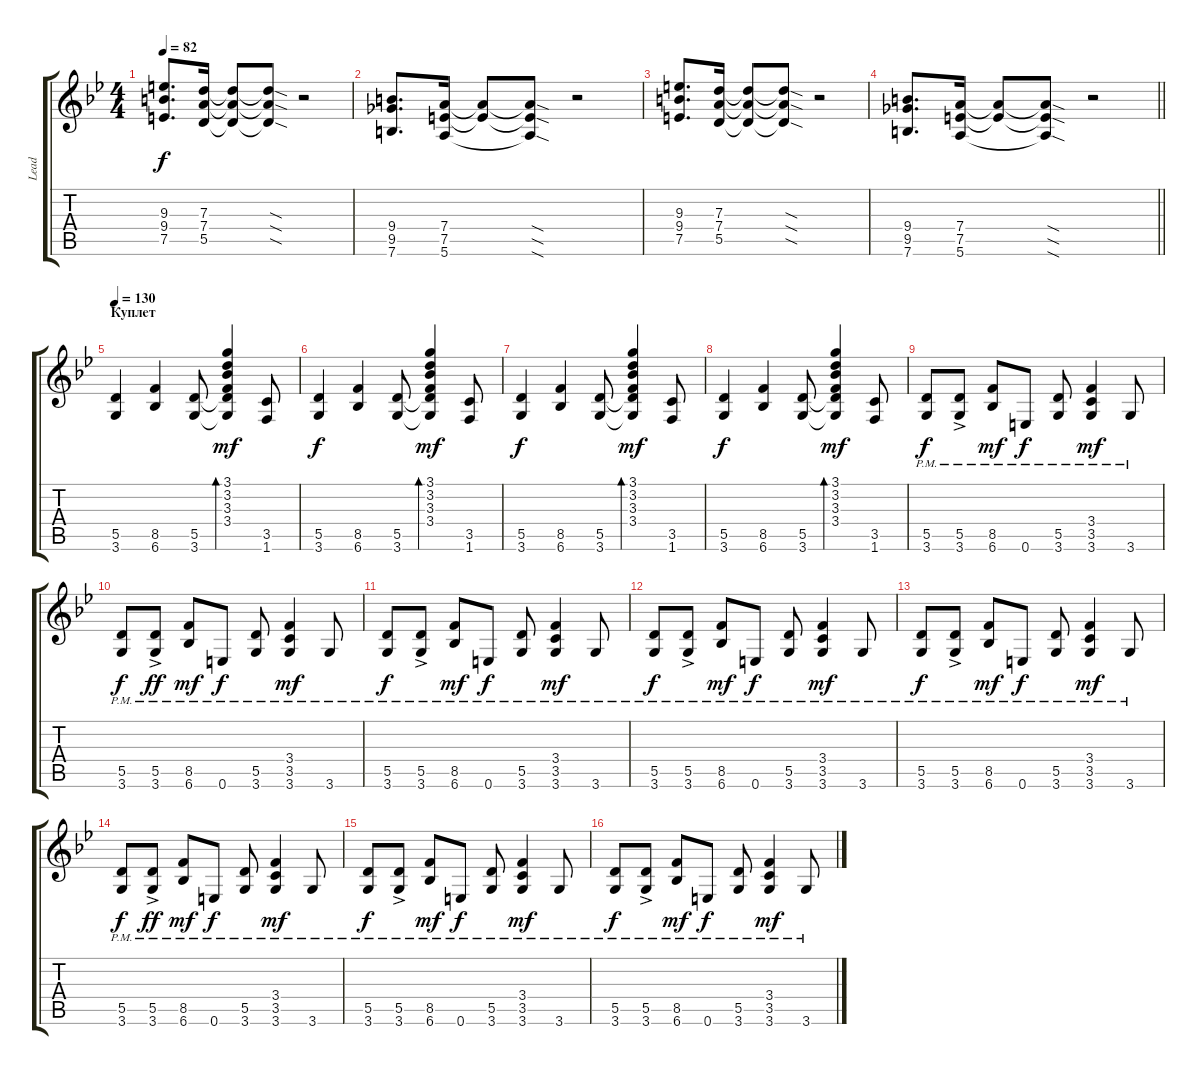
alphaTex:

\track ("Lead" "Lead") {instrument overdrivenguitar}
\staff {score tabs}
\tuning (E4 B3 G3 D3 A2 E2) {hide}
\ts (4 4)
\tempo 82
\clef g2
\ks gminor
(9.3 9.4 7.5).8{d dy f} (7.3 7.4 5.5).16 (7.3{t} 7.4{t} 5.5{t}).8 (7.3{sod t} 7.4{sod t} 5.5{sod t}).8 r.2 |
(9.4 9.5 7.6).8{d} (7.4 7.5 5.6).16 (7.4{t} 7.5{t}).8 (7.4{sod t} 7.5{sod t} 5.6{sod t}).8 r.2 |
(9.3 9.4 7.5).8{d} (7.3 7.4 5.5).16 (7.3{t} 7.4{t} 5.5{t}).8 (7.3{sod t} 7.4{sod t} 5.5{sod t}).8 r.2 |
\barLineRight lightlight
(9.4 9.5 7.6).8{d} (7.4 7.5 5.6).16 (7.4{t} 7.5{t}).8 (7.4{sod t} 7.5{sod t} 5.6{sod t}).8 r.2 |
\section ("" "Куплет")
\tempo 130
(5.5 3.6).4 (8.5 6.6).4 (5.5 3.6).8 (3.1 3.2 3.3 3.4 5.5{t} 3.6{t}).4{bd 60 dy mf} (3.5 1.6).8 |
(5.5 3.6).4{dy f} (8.5 6.6).4 (5.5 3.6).8 (3.1 3.2 3.3 3.4 5.5{t} 3.6{t}).4{bd 60 dy mf} (3.5 1.6).8 |
(5.5 3.6).4{dy f} (8.5 6.6).4 (5.5 3.6).8 (3.1 3.2 3.3 3.4 5.5{t} 3.6{t}).4{bd 60 dy mf} (3.5 1.6).8 |
(5.5 3.6).4{dy f} (8.5 6.6).4 (5.5 3.6).8 (3.1 3.2 3.3 3.4 5.5{t} 3.6{t}).4{bd 60 dy mf} (3.5 1.6).8 |
(5.5{pm} 3.6{pm}).8{dy f} (5.5{ac pm} 3.6{ac pm}).8 (8.5{pm} 6.6{pm}).8{dy mf} 0.6{pm}.8{dy f} (5.5{pm} 3.6{pm}).8 (3.4{pm} 3.5{pm} 3.6{pm}).4{dy mf} 3.6{pm}.8 |
(5.5{pm} 3.6{pm}).8{dy f} (5.5{ac pm} 3.6{ac pm}).8{dy ff} (8.5{pm} 6.6{pm}).8{dy mf} 0.6{pm}.8{dy f} (5.5{pm} 3.6{pm}).8 (3.4{pm} 3.5{pm} 3.6{pm}).4{dy mf} 3.6{pm}.8 |
(5.5{pm} 3.6{pm}).8{dy f} (5.5{ac pm} 3.6{ac pm}).8 (8.5{pm} 6.6{pm}).8{dy mf} 0.6{pm}.8{dy f} (5.5{pm} 3.6{pm}).8 (3.4{pm} 3.5{pm} 3.6{pm}).4{dy mf} 3.6{pm}.8 |
(5.5{pm} 3.6{pm}).8{dy f} (5.5{ac pm} 3.6{ac pm}).8 (8.5{pm} 6.6{pm}).8{dy mf} 0.6{pm}.8{dy f} (5.5{pm} 3.6{pm}).8 (3.4{pm} 3.5{pm} 3.6{pm}).4{dy mf} 3.6{pm}.8 |
(5.5{pm} 3.6{pm}).8{dy f} (5.5{ac pm} 3.6{ac pm}).8 (8.5{pm} 6.6{pm}).8{dy mf} 0.6{pm}.8{dy f} (5.5{pm} 3.6{pm}).8 (3.4{pm} 3.5{pm} 3.6{pm}).4{dy mf} 3.6{pm}.8 |
(5.5{pm} 3.6{pm}).8{dy f} (5.5{ac pm} 3.6{ac pm}).8{dy ff} (8.5{pm} 6.6{pm}).8{dy mf} 0.6{pm}.8{dy f} (5.5{pm} 3.6{pm}).8 (3.4{pm} 3.5{pm} 3.6{pm}).4{dy mf} 3.6{pm}.8 |
(5.5{pm} 3.6{pm}).8{dy f} (5.5{ac pm} 3.6{ac pm}).8 (8.5{pm} 6.6{pm}).8{dy mf} 0.6{pm}.8{dy f} (5.5{pm} 3.6{pm}).8 (3.4{pm} 3.5{pm} 3.6{pm}).4{dy mf} 3.6{pm}.8 |
(5.5{pm} 3.6{pm}).8{dy f} (5.5{ac pm} 3.6{ac pm}).8 (8.5{pm} 6.6{pm}).8{dy mf} 0.6{pm}.8{dy f} (5.5{pm} 3.6{pm}).8 (3.4{pm} 3.5{pm} 3.6{pm}).4{dy mf} 3.6{pm}.8
